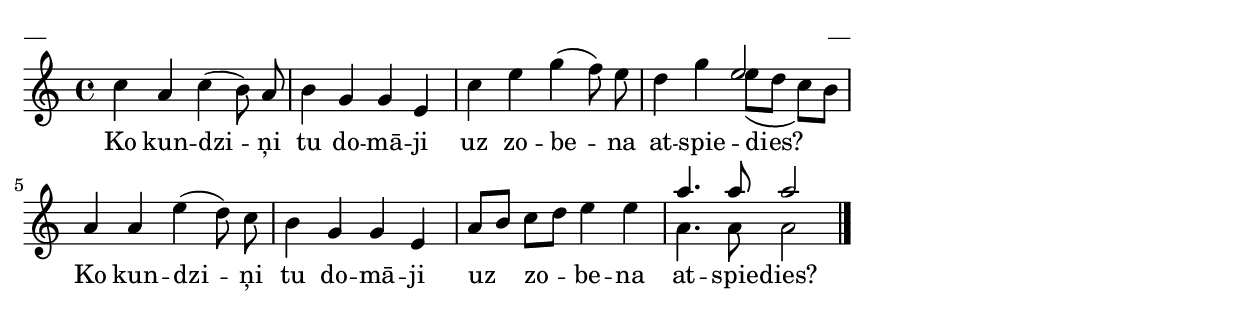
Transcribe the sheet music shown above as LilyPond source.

\version "2.13.16"
%\header {
%    title = "1a"
%}
\paper {
line-width = 14\cm
left-margin = 0.4\cm
between-system-padding = 0.1\cm
between-system-space = 0.1\cm
}
\layout {
indent = #0
ragged-last = ##f
}

voiceB = \relative c' {
\clef "treble"
\key a \minor
\time 4/4
s1|
s1| 
s1|
s2 e'2 |
\break
s1|
s1|
s1|
a4. a8 a2 |
\bar "|."
} 

voiceA = \relative c' {
\clef "treble"
\key a \minor
\time 4/4
c'4 a c( b8) a|
b4 g g e| 
c'4 e g( f8) e |
\voiceTwo
d4 g e8( [d ] c)[b ] |
\oneVoice
\break
a4 a e'( d8) c |
b4 g g e |
a8 [b ] c [d ] e4 e |
\voiceTwo
a,4. a8 a2 |
\bar "|."
} 

lyricA = \lyricmode {
Ko kun -- dzi -- ņi tu do -- mā -- ji uz zo -- be -- na at -- spie -- dies?
Ko kun -- dzi -- ņi tu do -- mā -- ji uz zo -- be -- na at -- spie -- dies?
} 

fullScore = <<
\new Staff {
<<
\new Voice = "voiceA" { \oneVoice \autoBeamOff \voiceA }
\lyricsto "voiceA" \new Lyrics \lyricA
\new Voice = "voiceB" { \voiceOne \autoBeamOff \voiceB }
>>
}
>>

\score {
\fullScore
\header { piece = "__" opus = "__" }
}
\markup { \with-color #(x11-color 'white) \sans \smaller "__" }
\score {
\unfoldRepeats
\fullScore
\midi {
\context { \Staff \remove "Staff_performer" }
\context { \Voice \consists "Staff_performer" }
}
}


